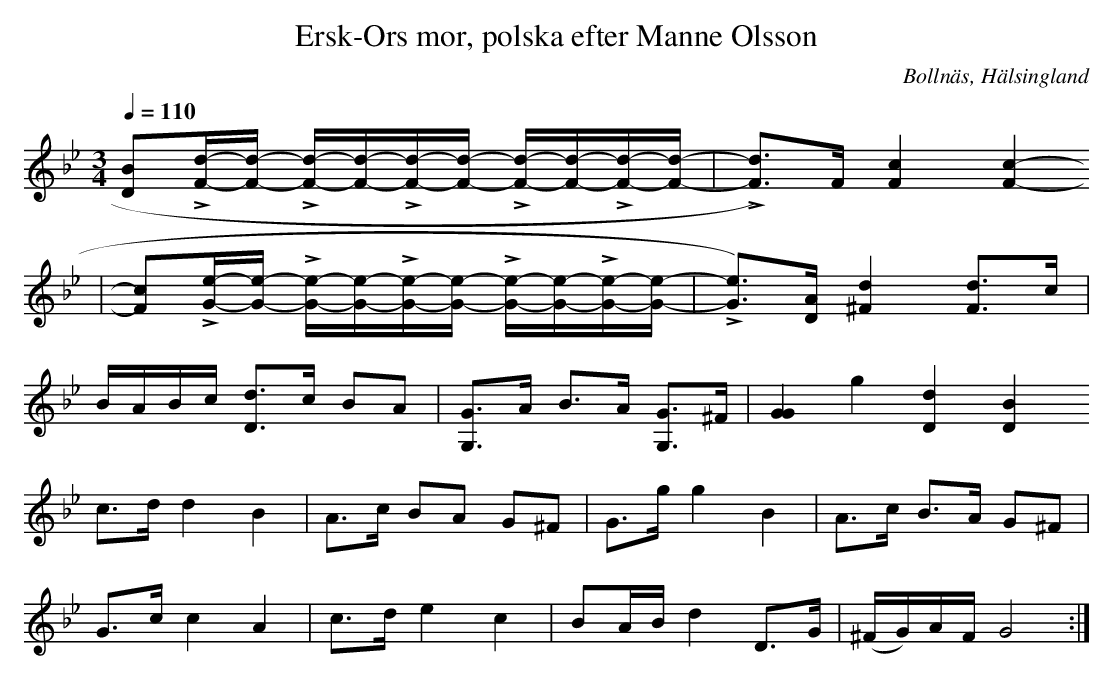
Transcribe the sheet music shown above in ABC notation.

X:1
T: Ersk-Ors mor, polska efter Manne Olsson
O:Bollnäs, Hälsingland
M:3/4
L:1/8
Q:1/4=110
K:Gm
[D B]L[F/d/]-[F/d/] - L[F/d/]-[F/d/]-L[F/d/]-[F/d/] - L[F/d/]-[F/d/]-L[F/d/]-[F/d/]-| L[F d])>F [-F2 c2] [F2 c2]-
|[F c]L[G/e/]-[G/e/] - L[G/e/]-[G/e/]-L[G/e/]-[G/e/] - L[G/e/]-[G/e/]-L[G/e/]-[G/e/]-| L[Ge])>[D A] [^F2 d2] [F d]>c|
B/A/B/c/ [D d]>c BA|[G, G]>A B>A [G, G]>^F|[G2 G2] g2 [D2 d2] [D2 B2]
c>d    d2       B2           | A>c    BA       G^F       | G>g    g2 B2     | A>c         B>A G^F  |
G>c    c2       A2           | c>d    e2       c2        | BA/B/  d2 D>G   | (^F/G/)A/F/ G4      :|
